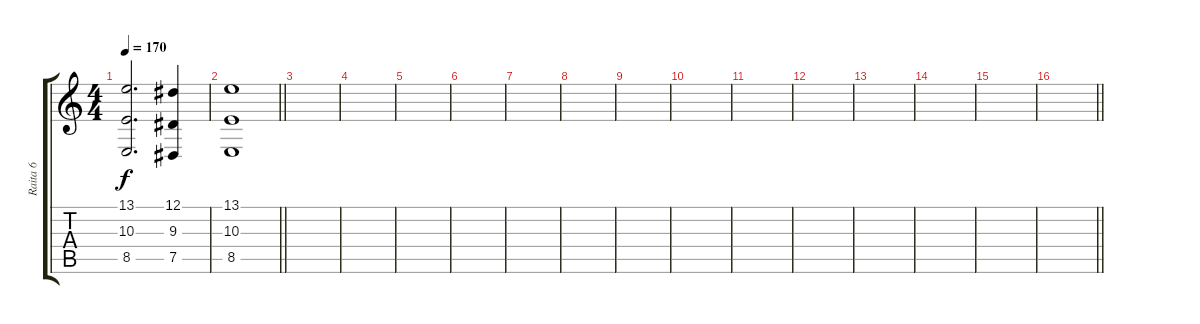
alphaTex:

\track ("Raita 6" "Raita 6") {instrument orchestrahit}
\staff {score tabs}
\tuning (Eb4 Bb3 Gb3 Db3 Ab2 Eb2) {hide}
\ts (4 4)
\tempo 170
\clef g2
\ks c
(13.1 10.3 8.5).2{d dy f} (12.1 9.3 7.5).4 |
\barLineRight lightlight
(13.1 10.3 8.5).1 |
\section ("" "")
|
|
|
|
|
|
|
|
|
|
|
|
|
\barLineRight lightlight
